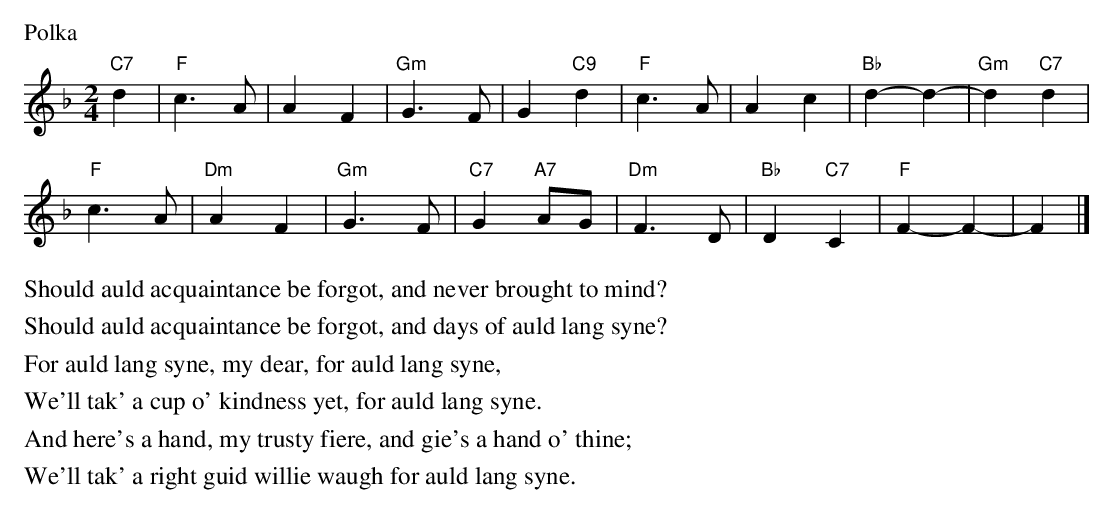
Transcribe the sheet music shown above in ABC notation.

X:1
P: Polka
M: 2/4
L: 1/4
K: F
"C7"d \
| "F"c>A | A F | "Gm"G> F | G "C9"d | "F"c> A | Ac | "Bb"d- d- | "Gm"d "C7"d |
"F"c>A | "Dm"A F | "Gm"G> F | "C7"G "A7"A/G/ | "Dm"F> D | "Bb"D "C7"C | "F"F- F- | F |]
